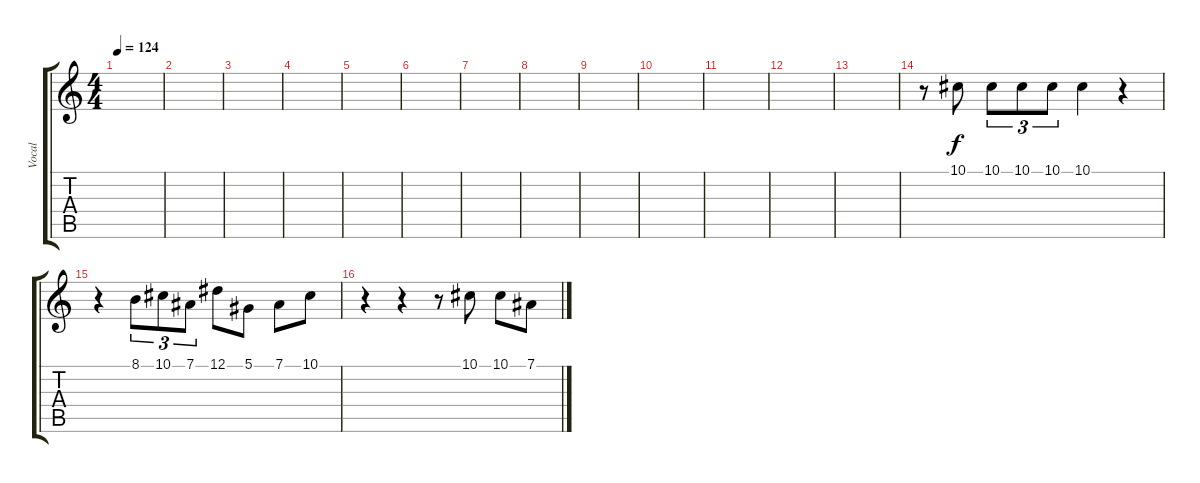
\track ("Vocal" "Vocal") {instrument lead2sawtooth}
\staff {score tabs}
\tuning (Eb4 Bb3 Gb3 Db3 Ab2 Eb2) {hide}
\ts (4 4)
\tempo 124
\clef g2
\ks c
|
|
|
\section ("" "")
|
|
|
|
|
|
|
|
|
|
r.8 10.1.8 10.1.8{tu (3 2)} 10.1.8{tu (3 2)} 10.1.8{tu (3 2)} 10.1.4 r.4 |
r.4 8.1.8{tu (3 2)} 10.1.8{tu (3 2)} 7.1.8{tu (3 2)} 12.1.8 5.1.8 7.1.8 10.1.8 |
r.4 r.4 r.8 10.1.8 10.1.8 7.1.8
